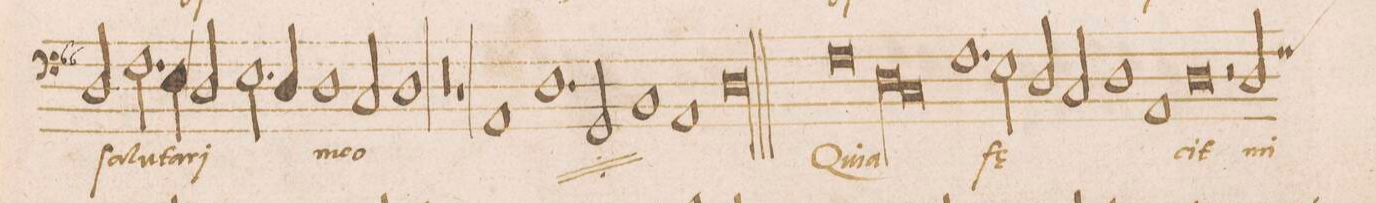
**kern	**text
*I"BASVS	*
*clefF4	*
*k[]	*
*met(c|)	*
*M2/1	*
2D/	Sa-
2.F\	-lu-
4E\	-ta-
=35	=35
2D/	-rj
2.E\	.
4D/	.
1D	me-
=36	=36
2C#X/	-o
1D	.
=37	=37
0r	.
=38	=38
1r	.
*	*ij
1AA	Sa-
=39	=39
1.D	-lu-
2GG/	-ta-
=40	=40
1BB-X	-ri
1AA	me-
=41	=41
0D	-o
*	*Xij
==42	==42
*M2/1	*
*met(c|)	*
0F	Qu-
=43	=43
*lig	*
0D	-ia
=44	=44
00C	.
*Xlig	*
=45	=45
=46	=46
1.F	fę-
2E\	.
=47	=47
2D/	.
2C/	.
1D	.
=48	=48
1AA	.
0D	-cit
=49	=49
2r	.
*custos:F	*
2D/	mi-
=50	=50
*-	*-
